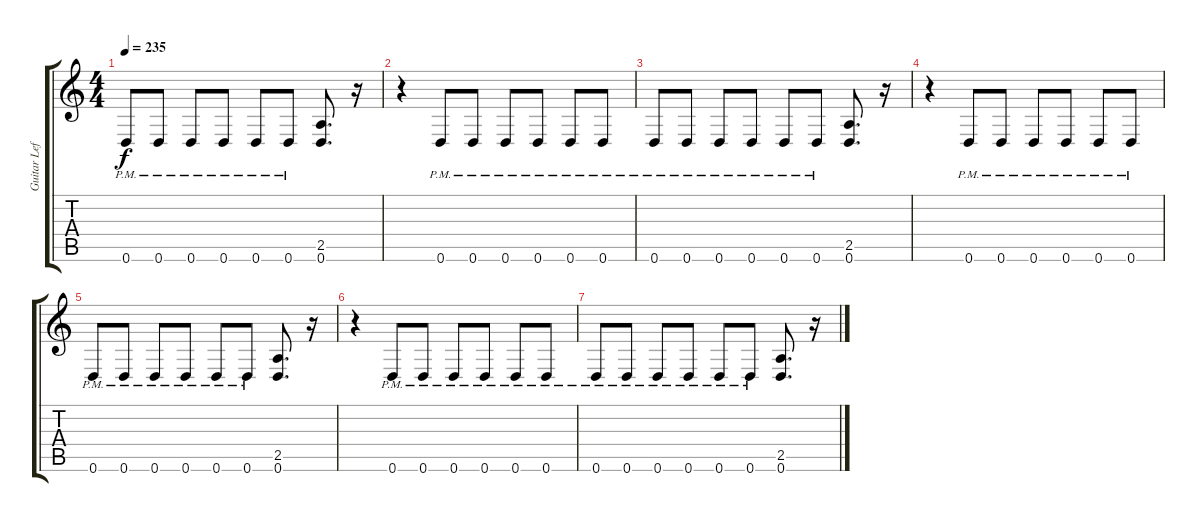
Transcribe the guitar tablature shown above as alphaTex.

\track ("Guitar Left" "Guitar Lef") {instrument distortionguitar}
\staff {score tabs}
\tuning (D4 A3 F3 C3 G2 D2) {hide}
\ts (4 4)
\tempo 235
\clef g2
\ks c
0.6{pm}.8{dy f} 0.6{pm}.8 0.6{pm}.8 0.6{pm}.8 0.6{pm}.8 0.6{pm}.8 (2.5 0.6).8{d} r.16 |
r.4 0.6{pm}.8 0.6{pm}.8 0.6{pm}.8 0.6{pm}.8 0.6{pm}.8 0.6{pm}.8 |
0.6{pm}.8 0.6{pm}.8 0.6{pm}.8 0.6{pm}.8 0.6{pm}.8 0.6{pm}.8 (2.5 0.6).8{d} r.16 |
r.4 0.6{pm}.8 0.6{pm}.8 0.6{pm}.8 0.6{pm}.8 0.6{pm}.8 0.6{pm}.8 |
0.6{pm}.8 0.6{pm}.8 0.6{pm}.8 0.6{pm}.8 0.6{pm}.8 0.6{pm}.8 (2.5 0.6).8{d} r.16 |
r.4 0.6{pm}.8 0.6{pm}.8 0.6{pm}.8 0.6{pm}.8 0.6{pm}.8 0.6{pm}.8 |
0.6{pm}.8 0.6{pm}.8 0.6{pm}.8 0.6{pm}.8 0.6{pm}.8 0.6{pm}.8 (2.5 0.6).8{d} r.16
